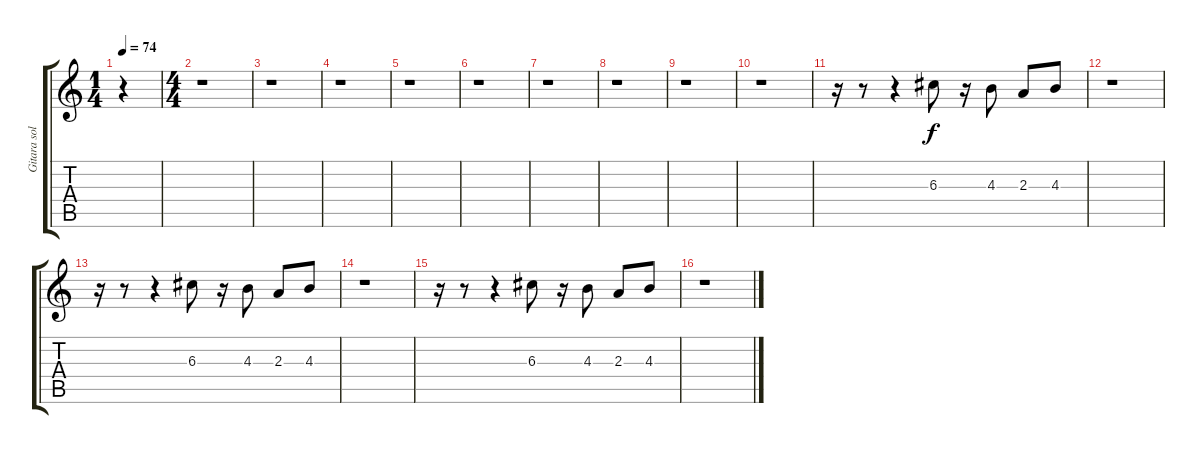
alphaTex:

\track ("Gitara solowa" "Gitara sol") {instrument distortionguitar}
\staff {score tabs}
\tuning (E4 B3 G3 D3 A2 E2) {hide}
\ts (1 4)
\tempo 74
\clef g2
\ks c
r.4{dy f instrument distortionguitar} |
\ts (4 4)
r.1 |
r.1 |
r.1 |
r.1 |
r.1 |
r.1 |
r.1 |
r.1 |
r.1 |
r.16 r.8 r.4 6.3.8 r.16 4.3.8 2.3.8 4.3.8 |
r.1 |
r.16 r.8 r.4 6.3.8 r.16 4.3.8 2.3.8 4.3.8 |
r.1 |
r.16 r.8 r.4 6.3.8 r.16 4.3.8 2.3.8 4.3.8 |
r.1
